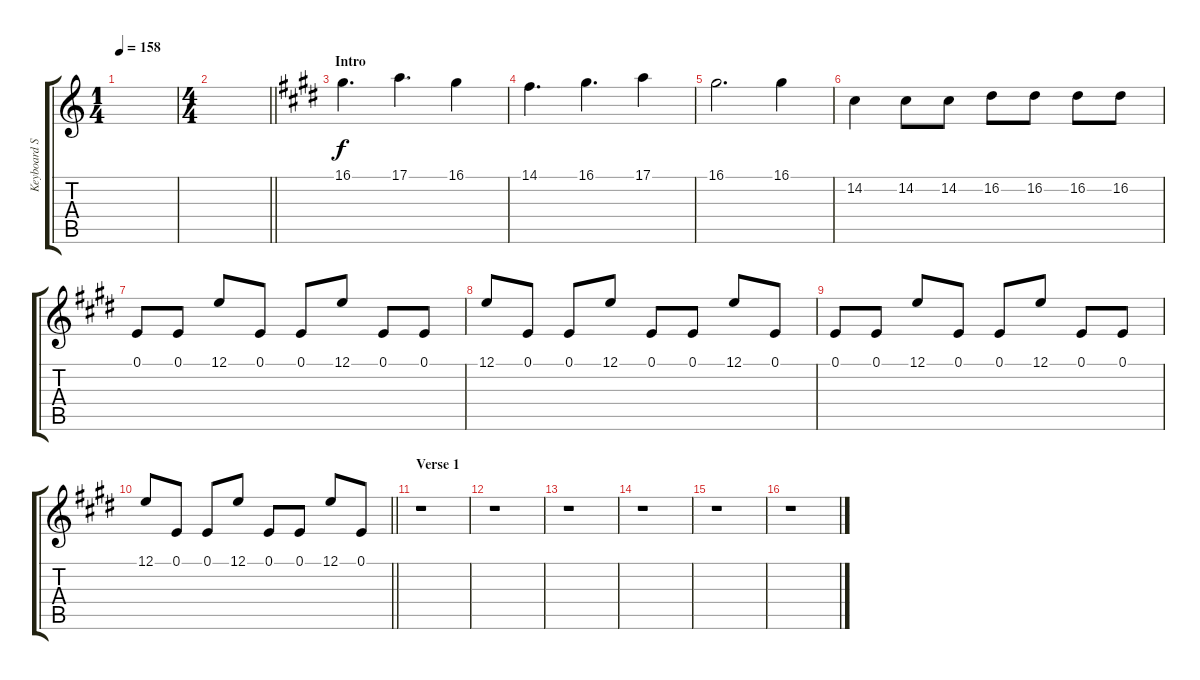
\track ("Keyboard Synth" "Keyboard S") {instrument lead2sawtooth}
\staff {score tabs}
\tuning (E4 B3 G3 D3 A2 E2) {hide}
\ts (1 4)
\tempo 158
\clef g2
\ks c
|
\ts (4 4)
\barLineRight lightlight
|
\section ("" "Intro")
\ks e
16.1.4{d} 17.1.4{d} 16.1.4 |
\ks c#minor
14.1.4{d} 16.1.4{d} 17.1.4 |
\ks e
16.1.2{d} 16.1.4 |
\ks c#minor
14.2.4 14.2.8 14.2.8 16.2.8 16.2.8 16.2.8 16.2.8 |
\ks e
0.1.8 0.1.8 12.1.8 0.1.8 0.1.8 12.1.8 0.1.8 0.1.8 |
\ks c#minor
12.1.8 0.1.8 0.1.8 12.1.8 0.1.8 0.1.8 12.1.8 0.1.8 |
\ks e
0.1.8 0.1.8 12.1.8 0.1.8 0.1.8 12.1.8 0.1.8 0.1.8 |
\barLineRight lightlight
\ks c#minor
12.1.8 0.1.8 0.1.8 12.1.8 0.1.8 0.1.8 12.1.8 0.1.8 |
\section ("" "Verse 1")
\ks e
r.1 |
\ks c#minor
r.1 |
r.1 |
r.1 |
\ks e
r.1 |
\ks c#minor
r.1
